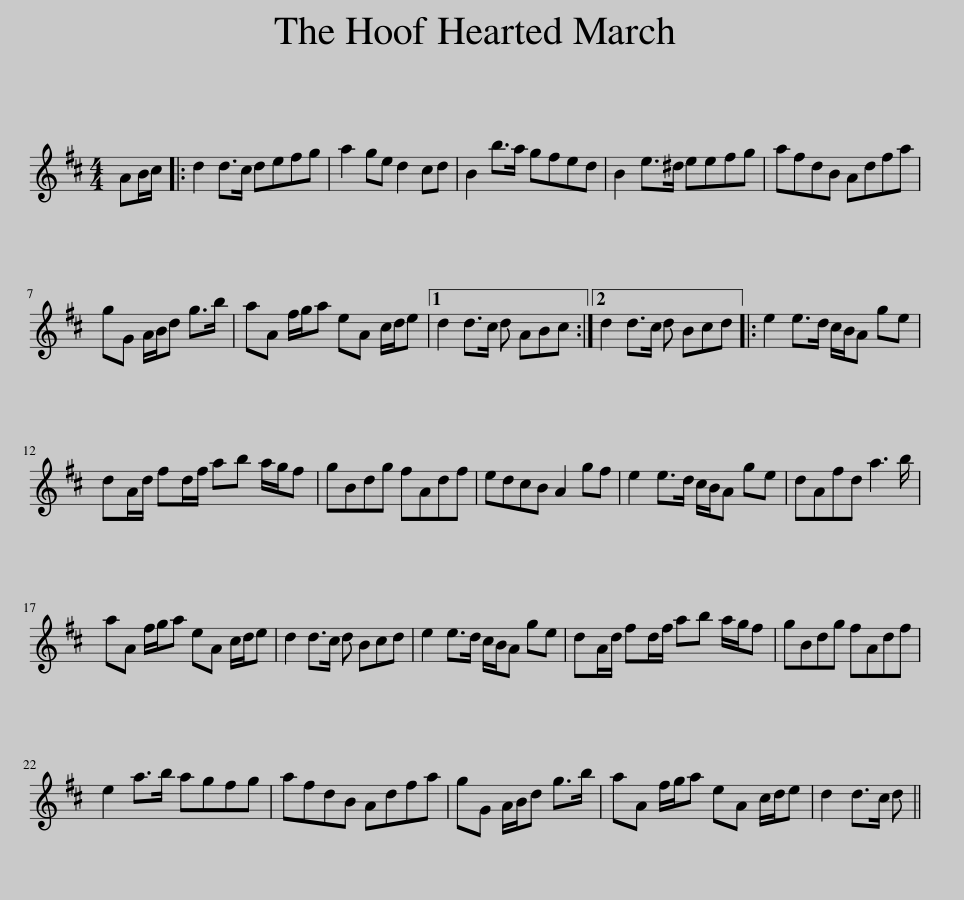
X:1
L:1/8
M:4/4
I:linebreak $
K:D
V:1 treble
V:1
 AB/c/ |: d2 d>c defg | a2 ge d2 cd | B2 b>a gfed | B2 e>^d eefg | %5
 afdB Adfa |$ gG A/B/d g>b | aA f/g/a eA c/d/e |1 d2 d>c d ABc :|2 d2 d>c d Bcd |: %10
 e2 e>d c/B/A ge |$ dA/d/ fd/f/ ab a/g/f | gBdg fAdf | edcB A2 gf | e2 e>d c/B/A ge | %15
 dAfd a3 b/ |$ aA f/g/a eA c/d/e | d2 d>c d Bcd | e2 e>d c/B/A ge | dA/d/ fd/f/ ab a/g/f | %20
 gBdg fAdf |$ e2 a>b agfg | afdB Adfa | gG A/B/d g>b | aA f/g/a eA c/d/e | %25
 d2 d>c d || %26
